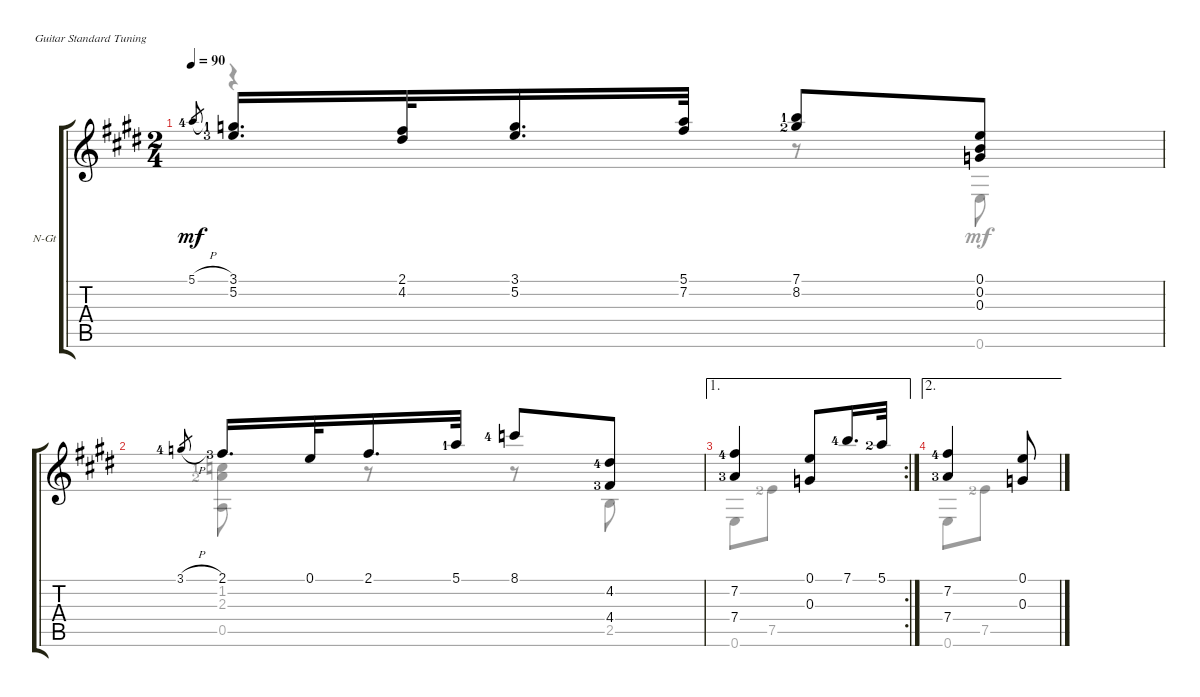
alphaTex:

\defaultSystemsLayout 4
\bracketExtendMode groupsimilarinstruments
\firstSystemTrackNameOrientation horizontal
\otherSystemsTrackNameOrientation horizontal
\track ("Nylon Guitar" "N-Gt") {instrument acousticguitarsteel}
\staff {score tabs}
\tuning (E4 B3 G3 D3 A2 E2)
\voice
\ts (2 4)
\tempo 90
\clef g2
\scale
0.428064
\ks e
5.1{h lf 5}.8{gr dy mf} (3.1{lf 2} 5.2{lf 4}).16{d} (2.1 4.2).32 (3.1 5.2).16{d} (5.1 7.2).32 (7.1{lf 2} 8.2{lf 3}).8 (0.1 0.2 0.3).8 |
\scale
0.571936 3.1{h lf 5}.8{gr} 2.1{lf 4}.16{d} 0.1.32 2.1.16{d} 5.1{lf 2}.32 8.1{lf 5}.8 (4.2{lf 5} 4.4{lf 4}).8 |
\ae 1
\rc 2
\scale
0.727848 (7.2{lf 5} 7.4{lf 4}).4 (0.1 0.3).8 7.1{lf 5}.16{d} 5.1{lf 3}.32 |
\ae 2
\scale
0.272152 (7.2{lf 5} 7.4{lf 4}).4 (0.1 0.3).8
\voice
\clef g2
\ottava regular
\simile none
\scale
0.428064
\ks e
r.4{dy mf} r.8 0.6.8 |
\scale
0.571936 (0.5 2.3{lf 3} 1.2{lf 2}).8 r.8 r.8 2.5.8 |
\scale
0.727848 0.6.8 7.5{lf 3}.8 |
\scale
0.272152 0.6.8 7.5{lf 3}.8
